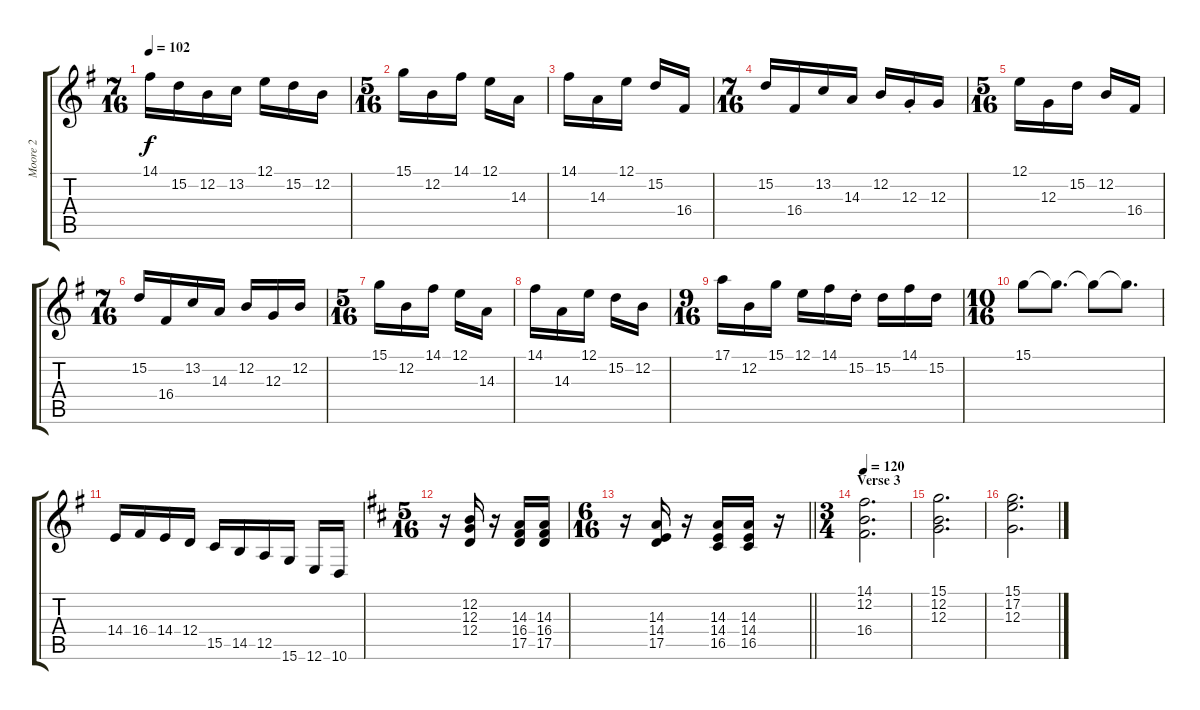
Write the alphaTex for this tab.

\track ("Moore 2" "Moore 2") {instrument rockorgan}
\staff {score tabs}
\tuning (E4 B3 G3 D3 A2 E2) {hide}
\ts (7 16)
\tempo 102
\clef g2
\ks eminor
14.1.16{dy f} 15.2.16 12.2.16 13.2.16 12.1.16 15.2.16 12.2.16 |
\ts (5 16)
15.1.16 12.2.16 14.1.16 12.1.16 14.3.16 |
14.1.16 14.3.16 12.1.16 15.2.16 16.4.16 |
\ts (7 16)
15.2.16 16.4.16 13.2.16 14.3.16 12.2.16 12.3{st}.16 12.3.16 |
\ts (5 16)
12.1.16 12.3.16 15.2.16 12.2.16 16.4.16 |
\ts (7 16)
15.2.16 16.4.16 13.2.16 14.3.16 12.2.16 12.3.16 12.2.16 |
\ts (5 16)
15.1.16 12.2.16 14.1.16 12.1.16 14.3.16 |
14.1.16 14.3.16 12.1.16 15.2.16 12.2.16 |
\ts (9 16)
17.1.16 12.2.16 15.1.16 12.1.16 14.1.16 15.2{st}.16 15.2.16 14.1.16 15.2.16 |
\ts (10 16)
15.1.8 15.1{t}.8{d} 15.1{t}.8 15.1{t}.8{d} |
14.4.16{instrument rockorgan} 16.4.16 14.4.16 12.4.16 15.5.16 14.5.16 12.5.16 15.6.16 12.6.16 10.6.16 |
\ts (5 16)
\ks bminor
r.16 (12.2 12.3 12.4).16 r.16 (14.3 16.4 17.5).16 (14.3 16.4 17.5).16 |
\ts (6 16)
\barLineRight lightlight
r.16 (14.3 14.4 17.5).16 r.16 (14.3 14.4 16.5).16 (14.3 14.4 16.5).16 r.16 |
\ts (3 4)
\section ("" "Verse 3")
\tempo 120
(14.1 12.2 16.4).2{d instrument tubularbells} |
(15.1 12.2 12.3).2{d} |
(15.1 17.2 12.3).2{d}
